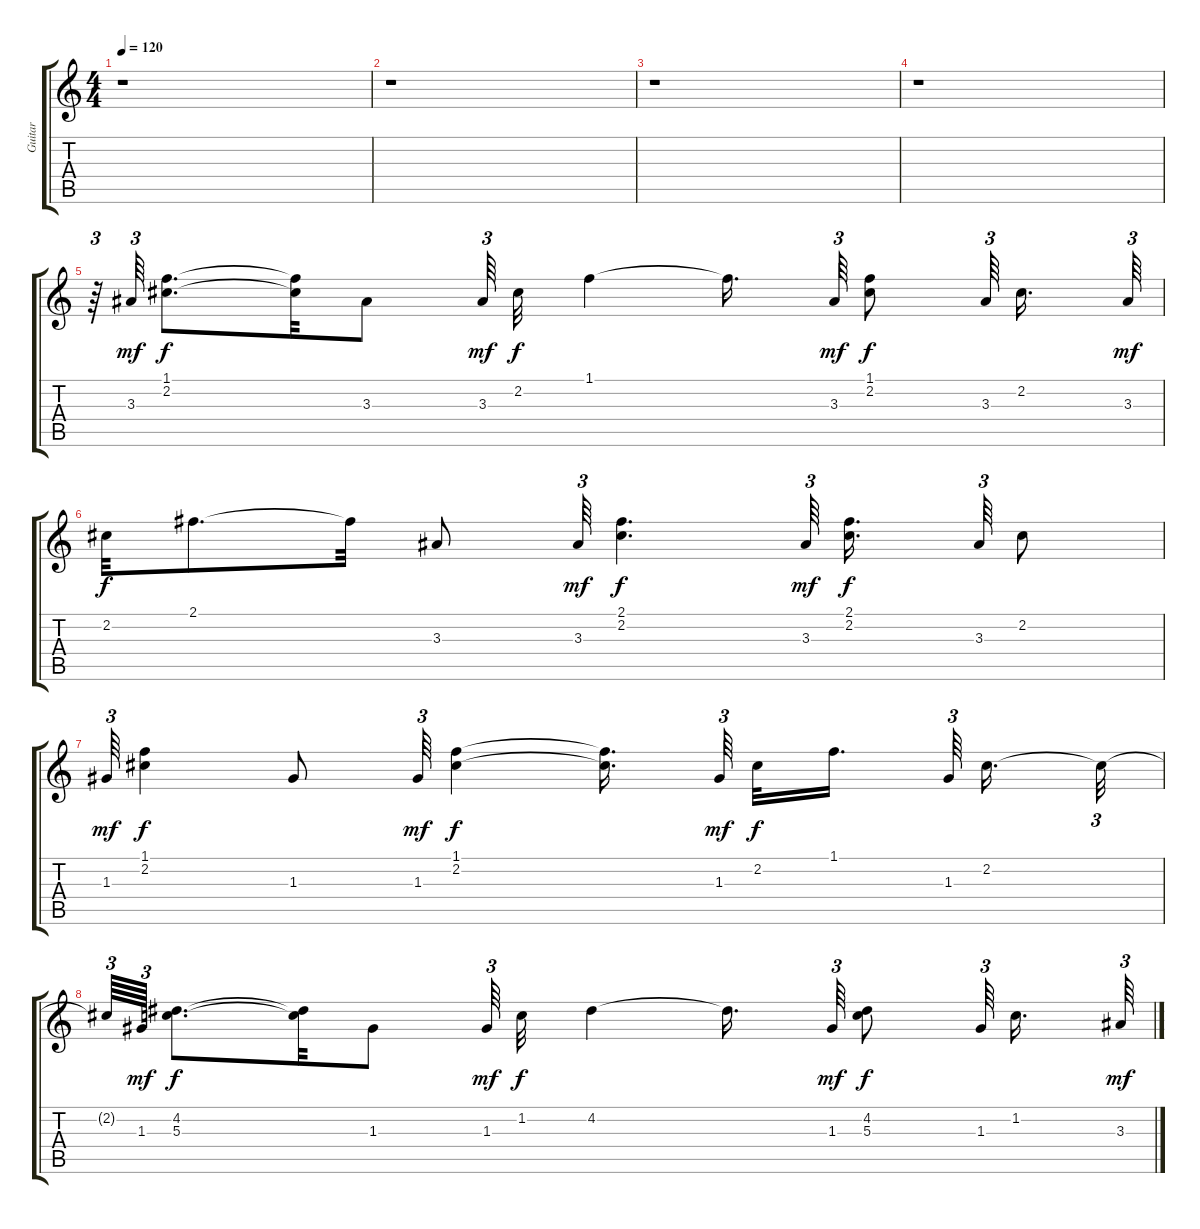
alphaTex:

\track ("Guitar" "Guitar") {instrument acousticguitarsteel}
\staff {score tabs}
\tuning (E4 B3 G3 D3 A2 E2) {hide}
\ts (4 4)
\tempo 120
\clef g2
\ks c
r.1{dy f} |
r.1 |
r.1 |
r.1 |
r.64{tu (3 2)} 3.3.64{tu (3 2) dy mf} (1.1 2.2).8{d dy f} (1.1{t} 2.2{t}).32 3.3.8 3.3.64{tu (3 2) dy mf} 2.2.32{dy f} 1.1.4 1.1{t}.16{d} 3.3.64{tu (3 2) dy mf} (1.1 2.2).8{dy f} 3.3.64{tu (3 2) beam splitsecondary} 2.2.16{d} 3.3.64{tu (3 2) dy mf} |
2.2.32{dy f} 2.1.8{d} 2.1{t}.32 3.3.8 3.3.64{tu (3 2) dy mf} (2.1 2.2).4{d dy f} 3.3.64{tu (3 2) dy mf beam splitsecondary} (2.1 2.2).16{d dy f beam splitsecondary} 3.3.64{tu (3 2)} 2.2.8 |
1.3.64{tu (3 2) dy mf} (1.1 2.2).4{dy f} 1.3.8 1.3.64{tu (3 2) dy mf} (1.1 2.2).4{dy f} (1.1{t} 2.2{t}).16{d} 1.3.64{tu (3 2) dy mf} 2.2.32{dy f} 1.1.16{d beam splitsecondary} 1.3.64{tu (3 2) beam splitsecondary} 2.2.16{d} 2.2{t}.32{tu (3 2)} |
2.2{t}.64{tu (3 2)} 1.3.64{tu (3 2) dy mf} (4.2 5.3).8{d dy f} (4.2{t} 5.3{t}).32 1.3.8 1.3.64{tu (3 2) dy mf} 1.2.32{dy f} 4.2.4 4.2{t}.16{d} 1.3.64{tu (3 2) dy mf} (4.2 5.3).8{dy f} 1.3.64{tu (3 2) beam splitsecondary} 1.2.16{d} 3.3.64{tu (3 2) dy mf}
